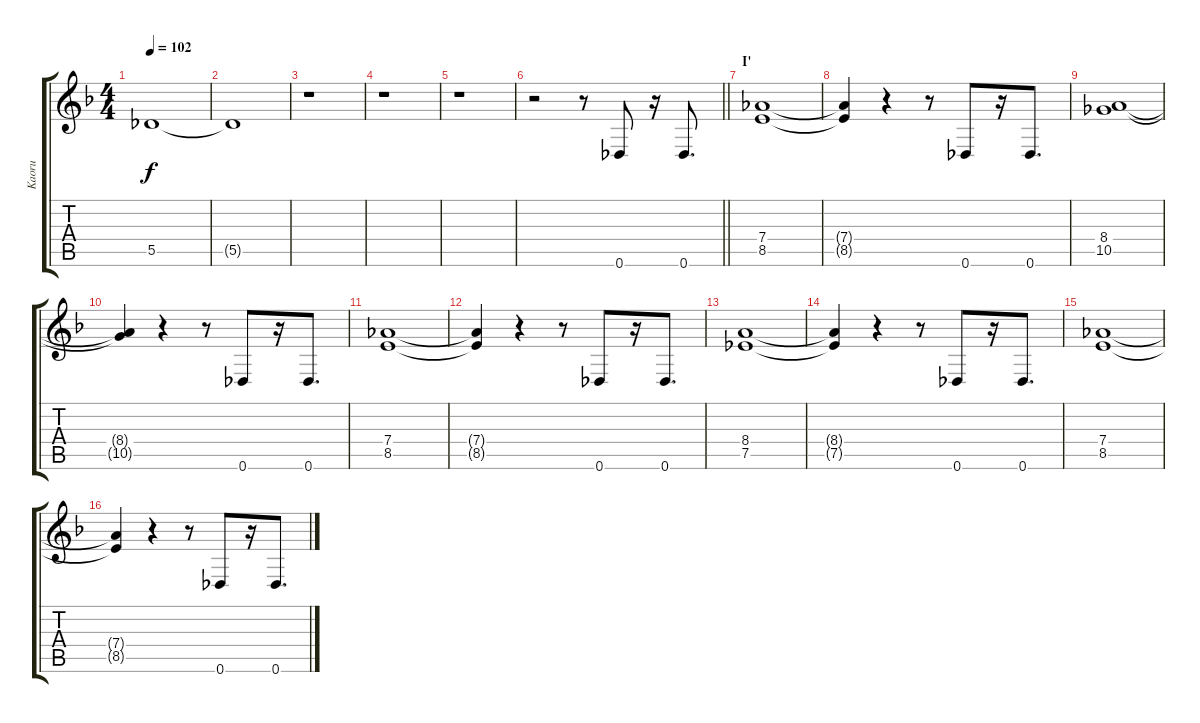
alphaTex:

\track ("Kaoru" "Kaoru") {instrument acousticguitarsteel}
\staff {score tabs}
\tuning (Eb4 Bb3 Gb3 Db3 Ab2 Db2) {hide}
\ts (4 4)
\tempo 102
\clef g2
\ks f
5.5{t}.1{dy f} |
5.5{t}.1 |
r.1 |
r.1{volume 9} |
r.1 |
\barLineRight lightlight
r.2{beam merge} r.8 0.6.8 r.16{beam merge} 0.6.8{d} |
\section ("" "I'")
(7.4 8.5).1 |
(7.4{t} 8.5{t}).4{beam merge} r.4 r.8 0.6.8{beam merge} r.16{beam merge} 0.6.8{d} |
(8.4 10.5).1 |
(8.4{t} 10.5{t}).4{beam merge} r.4 r.8 0.6.8{beam merge} r.16{beam merge} 0.6.8{d} |
(7.4 8.5).1 |
(7.4{t} 8.5{t}).4{beam merge} r.4 r.8 0.6.8{beam merge} r.16{beam merge} 0.6.8{d} |
(8.4 7.5).1 |
(8.4{t} 7.5{t}).4{beam merge} r.4 r.8 0.6.8{beam merge} r.16{beam merge} 0.6.8{d} |
(7.4 8.5).1 |
(7.4{t} 8.5{t}).4{beam merge} r.4 r.8 0.6.8{beam merge} r.16{beam merge} 0.6.8{d}
